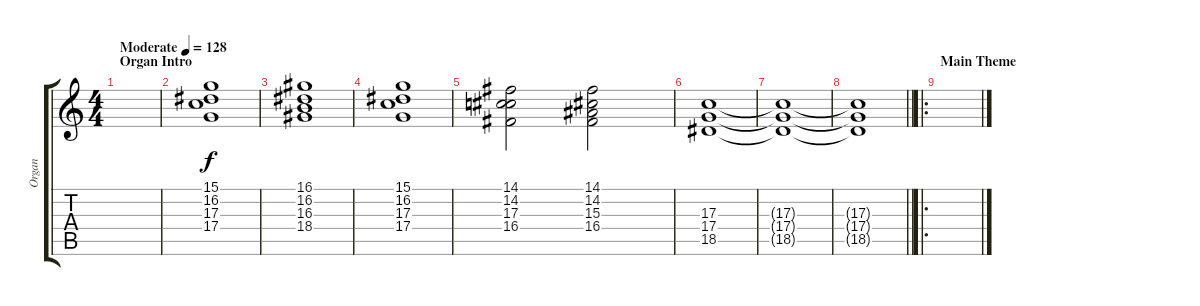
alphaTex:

\track ("Organ" "Organ") {instrument churchorgan}
\staff {score tabs}
\tuning (E4 B3 G3 D3 A2 E2) {hide}
\ts (4 4)
\section ("" "Organ Intro")
\tempo (128 "Moderate")
\clef g2
\ks c
|
(15.1 16.2 17.3 17.4).1 |
(16.1 16.2 16.3 18.4).1 |
(15.1 16.2 17.3 17.4).1 |
(14.1 14.2 17.3 16.4).2 (14.1 14.2 15.3 16.4).2 |
(17.3 17.4 18.5).1 |
(17.3{t} 17.4{t} 18.5{t}).1 |
\barLineRight lightlight
(17.3{t} 17.4{t} 18.5{t}).1 |
\ro
\section ("" "Main Theme")
